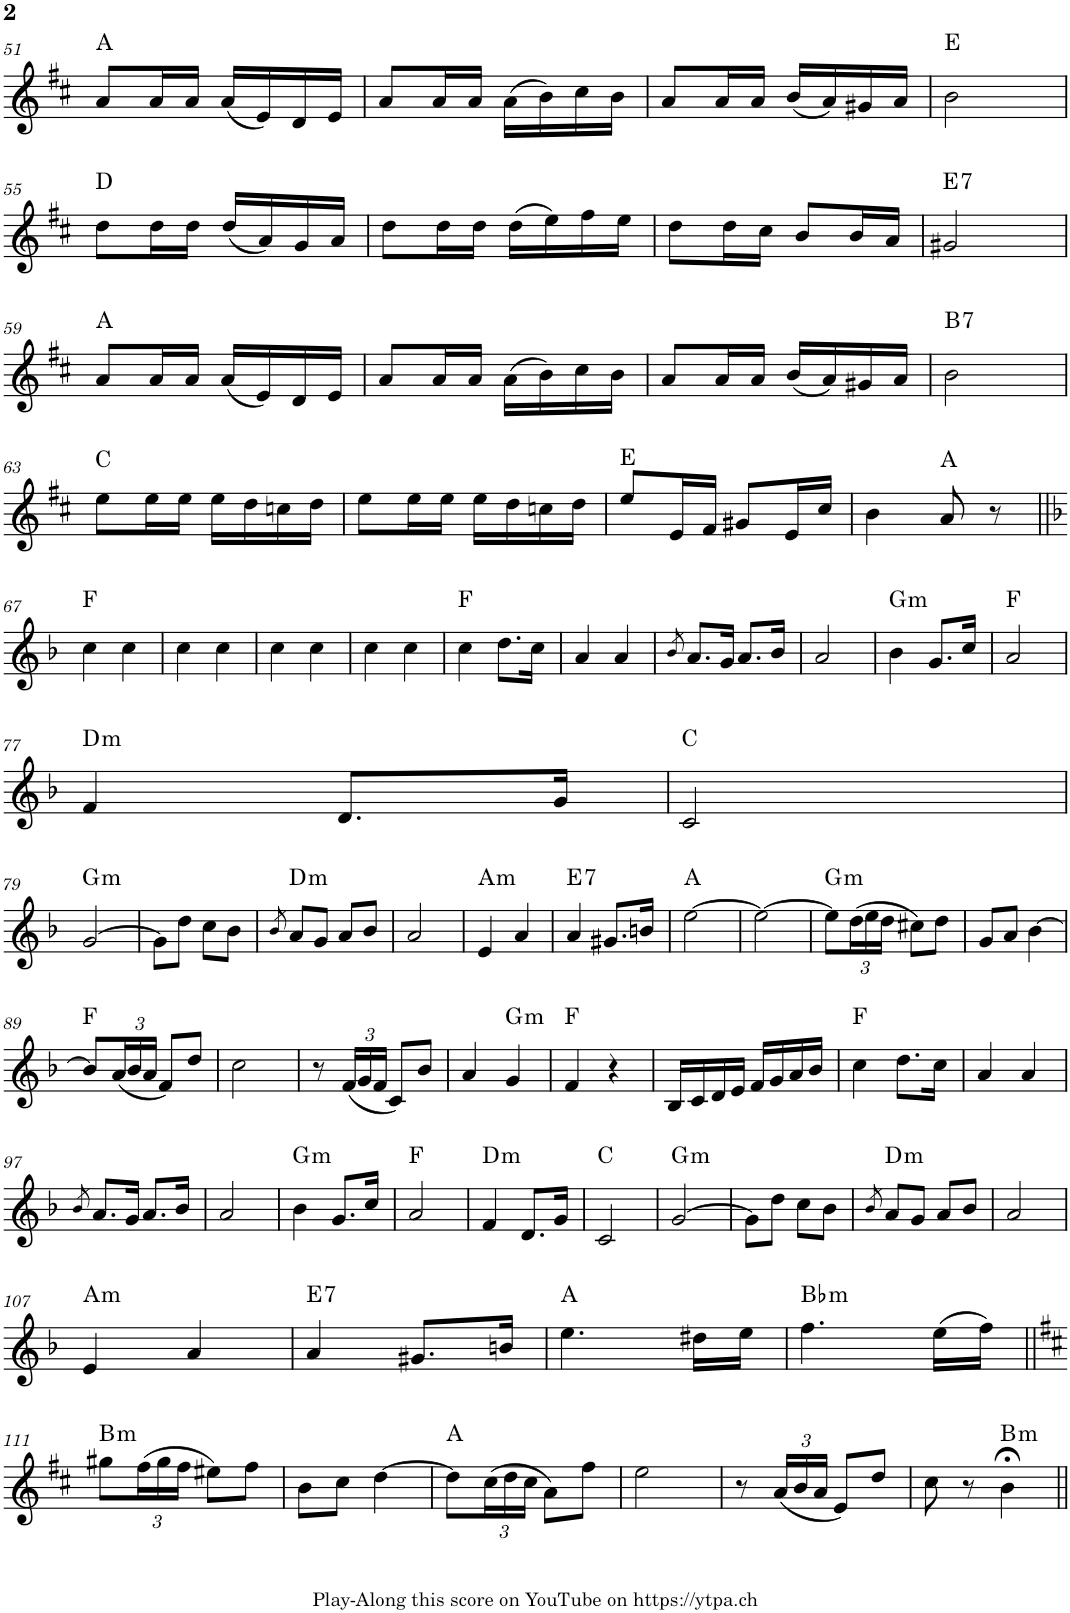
**kern	**harte
*part1	*part1
*staff1	*
*I"Piano	*
*I'Pno.	*
!!LO:PB:g=z
*clefG2	*
*k[f#c#]	*
*M2/4	*
=51	=51
8a/L	A:maj
16a/L	.
16a/JJ	.
(16a/LL	.
16e/)	.
16d/	.
16e/JJ	.
=52	=52
8a/L	.
16a/L	.
16a/JJ	.
(16a\LL	.
16b\)	.
16cc#\	.
16b\JJ	.
=53	=53
8a/L	.
16a/L	.
16a/JJ	.
(16b/LL	.
16a/)	.
16g#X/	.
16a/JJ	.
=54	=54
2b\	E:maj
!!LO:LB:g=z
=55	=55
*k[f#c#]	*
8dd\L	D:maj
16dd\L	.
16dd\JJ	.
(16dd/LL	.
16a/)	.
16g/	.
16a/JJ	.
=56	=56
8dd\L	.
16dd\L	.
16dd\JJ	.
(16dd\LL	.
16ee\)	.
16ff#\	.
16ee\JJ	.
=57	=57
8dd\L	.
16dd\L	.
16cc#\JJ	.
8b/L	.
16b/L	.
16a/JJ	.
=58	=58
!	!LO:H:kt=7
2g#X/	E:7
!!LO:LB:g=z
=59	=59
8a/L	A:maj
16a/L	.
16a/JJ	.
(16a/LL	.
16e/)	.
16d/	.
16e/JJ	.
=60	=60
8a/L	.
16a/L	.
16a/JJ	.
(16a\LL	.
16b\)	.
16cc#\	.
16b\JJ	.
=61	=61
8a/L	.
16a/L	.
16a/JJ	.
(16b/LL	.
16a/)	.
16g#X/	.
16a/JJ	.
=62	=62
!	!LO:H:kt=7
2b\	B:7
!!LO:LB:g=z
=63	=63
8ee\L	C:maj
16ee\L	.
16ee\JJ	.
16ee\LL	.
16dd\	.
16ccn\	.
16dd\JJ	.
=64	=64
8ee\L	.
16ee\L	.
16ee\JJ	.
16ee\LL	.
16dd\	.
16ccn\	.
16dd\JJ	.
=65	=65
8ee/L	E:maj
16e/L	.
16f#/JJ	.
8g#X/L	.
16e/L	.
16cc#/JJ	.
=66	=66
4b\	.
8a/	A:maj
8r	.
!!LO:LB:g=z
=67||	=67||
*k[b-]	*
4cc\	F:maj
4cc\	.
=68	=68
4cc\	.
4cc\	.
=69	=69
4cc\	.
4cc\	.
=70	=70
4cc\	.
4cc\	.
=71	=71
4cc\	F:maj
8.dd\L	.
16cc\Jk	.
=72	=72
4a/	.
4a/	.
=73	=73
8qb-/	.
8.a/L	.
16g/Jk	.
8.a/L	.
16b-/Jk	.
=74	=74
2a/	.
=75	=75
!	!LO:H:kt=m
4b-\	G:min
8.g/L	.
16cc/Jk	.
=76	=76
2a/	F:maj
!!LO:LB:g=z
=77	=77
!	!LO:H:kt=m
4f/	D:min
8.d/L	.
16g/Jk	.
=78	=78
2c/	C:maj
!!LO:LB:g=z
=79	=79
!	!LO:H:kt=m
[2g/	G:min
=80	=80
8g\L]	.
8dd\J	.
8cc\L	.
8b-\J	.
=81	=81
8qb-/	.
!	!LO:H:kt=m
8a/L	D:min
8g/J	.
8a/L	.
8b-/J	.
=82	=82
2a/	.
=83	=83
!	!LO:H:kt=m
4e/	A:min
4a/	.
=84	=84
!	!LO:H:kt=7
4a/	E:7
8.g#X/L	.
16bn/Jk	.
=85	=85
[2ee\	A:maj
=86	=86
2ee\_	.
=87	=87
!	!LO:H:kt=m
8ee\L]	G:min
*Xbrackettup	*
(24dd\L	.
24ee\	.
24dd\JJ	.
8cc#X\L)	.
8dd\J	.
=88	=88
8g/L	.
8a/J	.
[4b-\	.
!!LO:LB:g=z
=89	=89
8b-/L]	F:maj
(24a/L	.
24b-/	.
24a/JJ	.
8f/L)	.
8dd/J	.
=90	=90
2cc\	.
=91	=91
8r	.
(24f/LL	.
24g/	.
24f/JJ	.
8c/L)	.
8b-/J	.
=92	=92
4a/	.
!	!LO:H:kt=m
4g/	G:min
=93	=93
4f/	F:maj
4r	.
=94	=94
16B-/LL	.
16c/	.
16d/	.
16e/JJ	.
16f/LL	.
16g/	.
16a/	.
16b-/JJ	.
=95	=95
4cc\	F:maj
8.dd\L	.
16cc\Jk	.
=96	=96
4a/	.
4a/	.
!!LO:LB:g=z
=97	=97
8qb-/	.
8.a/L	.
16g/Jk	.
8.a/L	.
16b-/Jk	.
=98	=98
2a/	.
=99	=99
!	!LO:H:kt=m
4b-\	G:min
8.g/L	.
16cc/Jk	.
=100	=100
2a/	F:maj
=101	=101
!	!LO:H:kt=m
4f/	D:min
8.d/L	.
16g/Jk	.
=102	=102
2c/	C:maj
=103	=103
!	!LO:H:kt=m
[2g/	G:min
=104	=104
8g\L]	.
8dd\J	.
8cc\L	.
8b-\J	.
=105	=105
8qb-/	.
!	!LO:H:kt=m
8a/L	D:min
8g/J	.
8a/L	.
8b-/J	.
=106	=106
2a/	.
!!LO:LB:g=z
=107	=107
!	!LO:H:kt=m
4e/	A:min
4a/	.
=108	=108
!	!LO:H:kt=7
4a/	E:7
8.g#X/L	.
16bn/Jk	.
=109	=109
4.ee\	A:maj
16dd#X\LL	.
16ee\JJ	.
=110	=110
!	!LO:H:kt=m
4.ff\	Bb:min
(16ee\LL	.
16ff\JJ)	.
!!LO:LB:g=z
=111||	=111||
*k[f#c#]	*
!	!LO:H:kt=m
8gg#X\L	B:min
(24ff#\L	.
24gg#\	.
24ff#\JJ	.
8ee#X\L)	.
8ff#\J	.
=112	=112
8b\L	.
8cc#\J	.
[4dd\	.
=113	=113
8dd\L]	A:maj
(24cc#\L	.
24dd\	.
24cc#\JJ	.
8a\L)	.
8ff#\J	.
=114	=114
2ee\	.
=115	=115
8r	.
(24a/LL	.
24b/	.
24a/JJ	.
8e/L)	.
8dd/J	.
=116	=116
8cc#\	.
8r	.
!	!LO:H:kt=m
4b;<\	B:min
=||	=||
*-	*-
